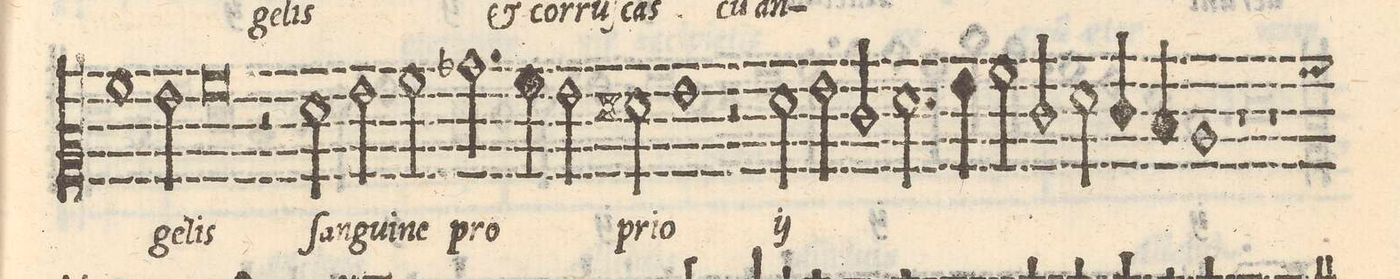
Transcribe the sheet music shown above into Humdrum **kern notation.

**kern	**text
*I"ALTVS	*
*clefC2	*
*k[]	*
*met(C|)	*
*M2/1	*
1a\	.
2g\	-ge-
=46-	=46-
0a\	-lis
=47-	=47-
2r	.
2f\	ſan-
2g\	-gui-
2a\	-ne
=48-	=48-
2.b-X\	pro-
4a\	.
2g\	.
2f#X\	-pri-
=49-	=49-
1g\	-o
2r	.
*	*ij
2fny\	ſan-
=50-	=50-
2g\	-gui-
2e/	-ne
2.f\	pro-
4g\	.
=51-	=51-
2a\	.
2e/	.
2f\	.
4e/	-pri-
4d/	.
=52-	=52-
1c/	-o
*	*Xij
1r	.
=53-	=53-
1r	.
*custos:a	*
*-	*-
